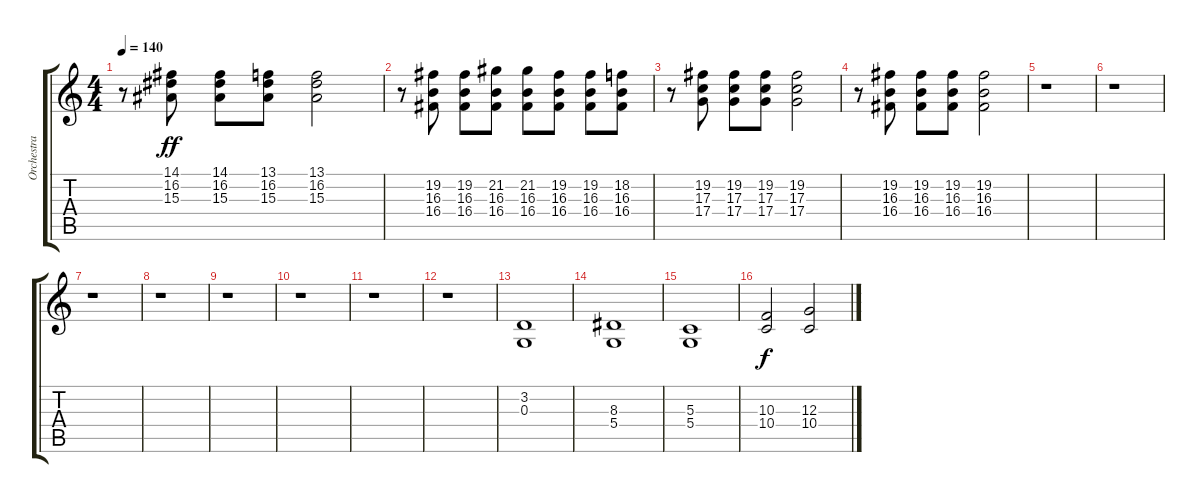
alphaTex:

\track ("Orchestra" "Orchestra") {instrument synthstrings1}
\staff {score tabs}
\tuning (E4 B3 G3 D3 A2 E2) {hide}
\ts (4 4)
\tempo 140
\clef g2
\ks c
r.8{dy ff} (14.1 16.2 15.3).8 (14.1 16.2 15.3).8 (13.1 16.2 15.3).8 (13.1 16.2 15.3).2 |
r.8 (19.2 16.3 16.4).8 (19.2 16.3 16.4).8 (21.2 16.3 16.4).8 (21.2 16.3 16.4).8 (19.2 16.3 16.4).8 (19.2 16.3 16.4).8 (18.2 16.3 16.4).8 |
r.8 (19.2 17.3 17.4).8 (19.2 17.3 17.4).8 (19.2 17.3 17.4).8 (19.2 17.3 17.4).2 |
r.8 (19.2 16.3 16.4).8 (19.2 16.3 16.4).8 (19.2 16.3 16.4).8 (19.2 16.3 16.4).2 |
r.1 |
r.1 |
r.1 |
r.1 |
r.1 |
r.1 |
r.1 |
r.1 |
(3.2 0.3).1 |
(8.3 5.4).1 |
(5.3 5.4).1 |
(10.3 10.4).2{dy f} (12.3 10.4).2
